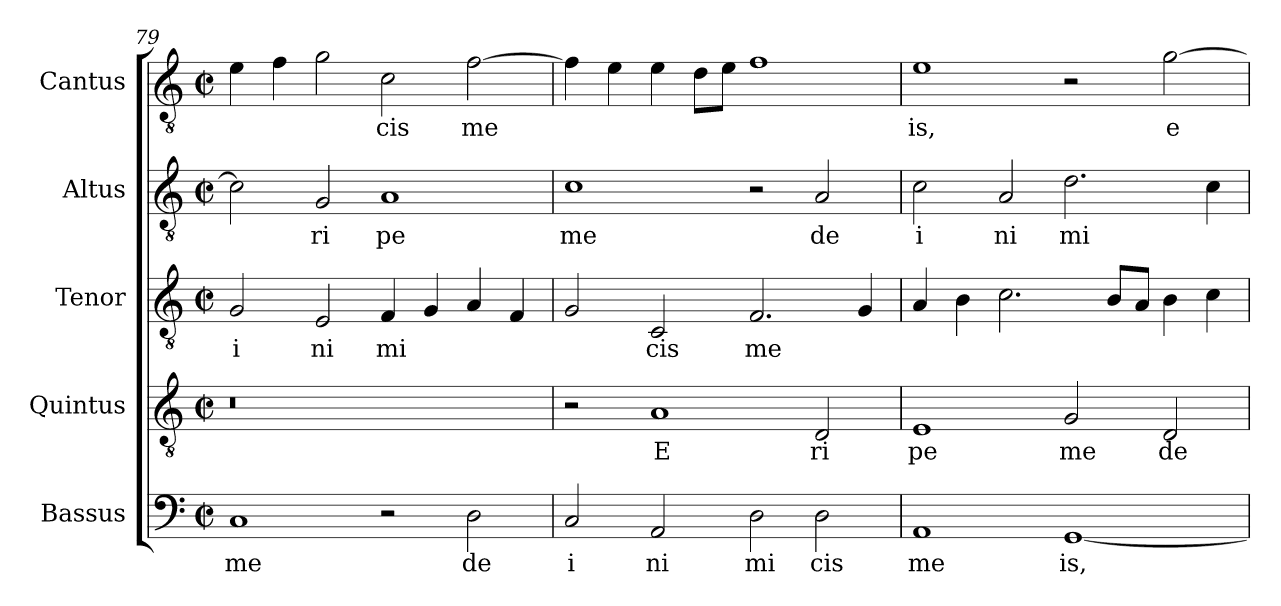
**kern	**text	**kern	**text	**kern	**text	**kern	**text	**kern	**text
*part5	*part5	*part4	*part4	*part3	*part3	*part2	*part2	*part1	*part1
*staff5	*staff5	*staff4	*staff4	*staff3	*staff3	*staff2	*staff2	*staff1	*staff1
*I"Bassus	*	*I"Quintus	*	*I"Tenor	*	*I"Altus	*	*I"Cantus	*
!!LO:LB:g=z
*clefF4	*	*clefGv2	*	*clefGv2	*	*clefGv2	*	*clefGv2	*
*M2/2	*	*M2/2	*	*M2/2	*	*M2/2	*	*M2/2	*
*met(c|)	*	*met(c|)	*	*met(c|)	*	*met(c|)	*	*met(c|)	*
=79	=79	=79	=79	=79	=79	=79	=79	=79	=79
!	!LO:LY:b:cj	!	!	!	!LO:LY:b:cj	!	!	!	!
1C	me	0r	.	2G/	i	2c\]	.	4e\	.
.	.	.	.	.	.	.	.	4f\	.
!	!	!	!	!	!LO:LY:b:cj	!	!LO:LY:b:cj	!	!
.	.	.	.	2E/	ni	2G/	ri	2g\	.
!	!	!	!	!	!LO:LY:b	!	!LO:LY:b:cj	!	!LO:LY:b:cj
2r	.	.	.	4F/	mi	1A	pe	2c\	-cis
.	.	.	.	4G/	.	.	.	.	.
!	!LO:LY:b:cj	!	!	!	!	!	!	!	!LO:LY:b
2D\	de	.	.	4A/	.	.	.	[>2f\	me
.	.	.	.	4F/	.	.	.	.	.
=80	=80	=80	=80	=80	=80	=80	=80	=80	=80
!	!LO:LY:b:cj	!	!	!	!	!	!LO:LY:b:cj	!	!
2C/	i	2r	.	2G/	.	1c	me	4f\]	.
.	.	.	.	.	.	.	.	4e\	.
!	!LO:LY:b:cj	!	!LO:LY:b:cj	!	!LO:LY:b:cj	!	!	!	!
2AA/	ni	1A	E	2C/	cis	.	.	4e\	.
.	.	.	.	.	.	.	.	8d\L	.
.	.	.	.	.	.	.	.	8e\J	.
!	!LO:LY:b:cj	!	!	!	!LO:LY:b	!	!	!	!
2D\	mi	.	.	2.F/	me	2r	.	1f	.
!	!LO:LY:b:cj	!	!LO:LY:b:cj	!	!	!	!LO:LY:b:cj	!	!
2D\	cis	2D/	ri	.	.	2A/	de	.	.
.	.	.	.	4G/	.	.	.	.	.
=81	=81	=81	=81	=81	=81	=81	=81	=81	=81
!	!LO:LY:b:cj	!	!LO:LY:b:cj	!	!	!	!LO:LY:b:cj	!	!LO:LY:b:cj
1AA	me	1E	pe	4A/	.	2c\	i	1e	is,
.	.	.	.	4B\	.	.	.	.	.
!	!	!	!	!	!	!	!LO:LY:b:cj	!	!
.	.	.	.	2.c\	.	2A/	ni	.	.
!	!LO:LY:b:cj	!	!LO:LY:b:cj	!	!	!	!LO:LY:b	!	!
[<1GG	is,	2G/	me	.	.	2.d\	mi	2r	.
.	.	.	.	8B/L	.	.	.	.	.
.	.	.	.	8A/J	.	.	.	.	.
!	!	!	!LO:LY:b:cj	!	!	!	!	!	!LO:LY:b:cj
.	.	2D/	de	4B\	.	.	.	[>2g\	e
.	.	.	.	4c\	.	4c\	.	.	.
=	=	=	=	=	=	=	=	=	=
*-	*-	*-	*-	*-	*-	*-	*-	*-	*-
